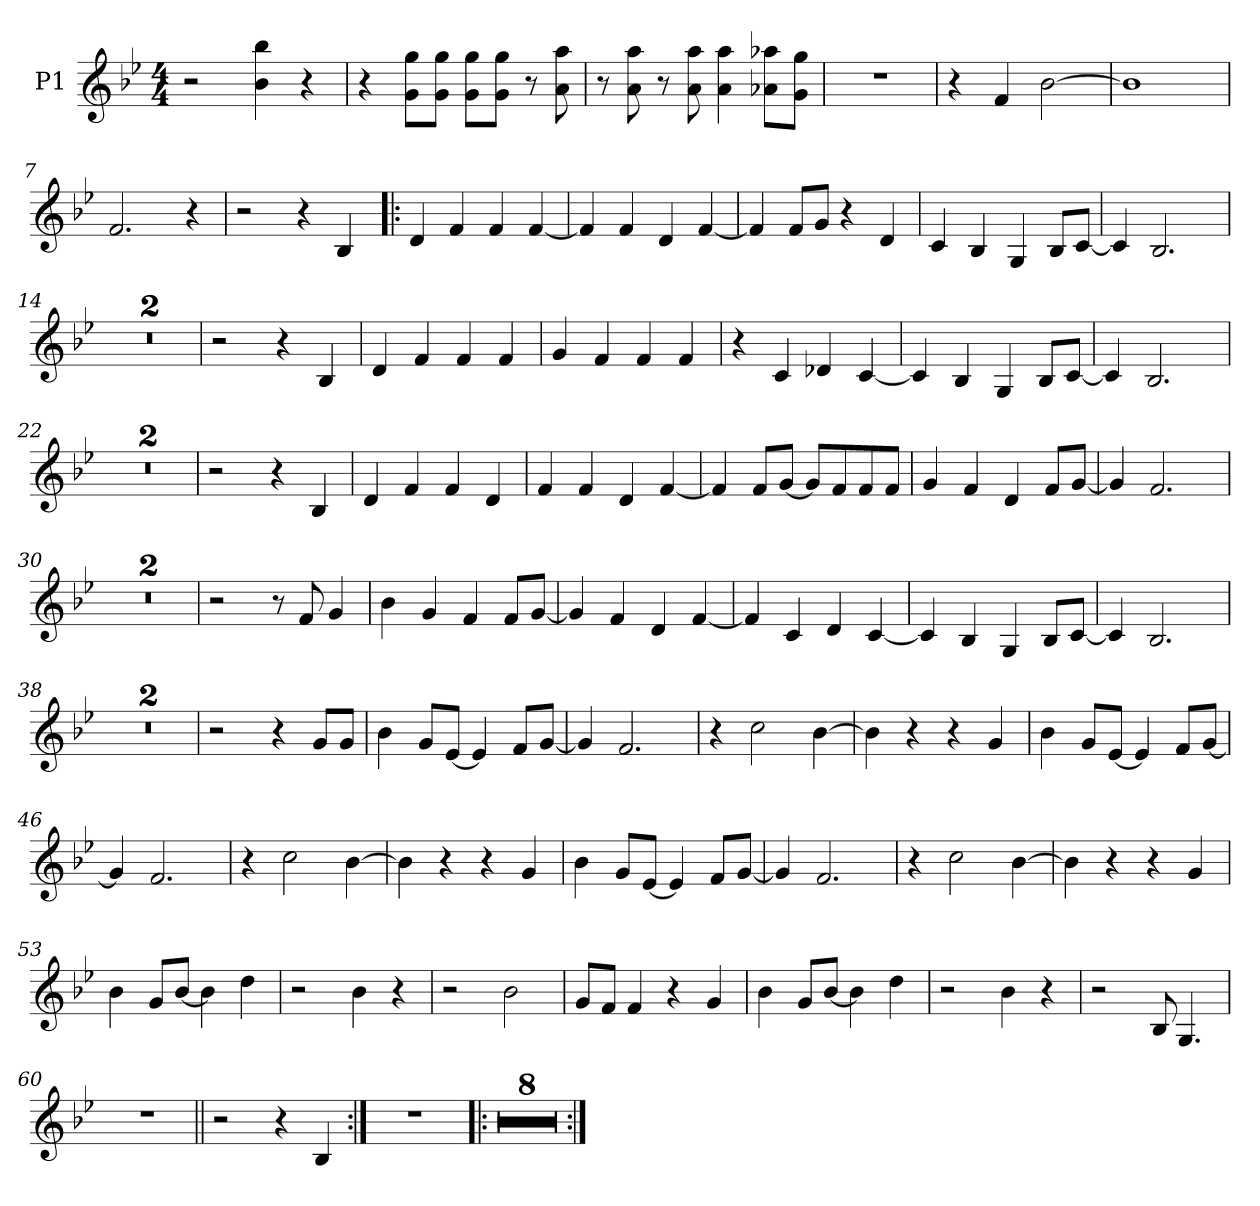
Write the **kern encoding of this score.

**kern
*part1
*staff1
*I"P1
*clefG2
*k[b-e-]
*B-:
*M4/4
*MM220
=1
2r
4b-\ 4bb-\
4r
=2
4r
8g\ 8gg\L
8g\ 8gg\J
8g\ 8gg\L
8g\ 8gg\J
8r
8a\ 8aa\
=3
8r
8a\ 8aa\
8r
8a\ 8aa\
4a\ 4aa\
8a-X\ 8aa-X\L
8g\ 8gg\J
=4
1r
=5
4r
4f/
[>2b-\
=6
1b-]
=7
2.f/
4r
!!LO:LB:g=z
=8
2r
4r
4B-/
=9!|:
4d/
4f/
4f/
[<4f/
=10
4f/]
4f/
4d/
[<4f/
=11
4f/]
8f/L
8g/J
4r
4d/
=12
4c/
4B-/
4G/
8B-/L
[<8c/J
=13
4c/]
2.B-/
=14
1r
!!LO:LB:g=z
=15
1r
=16
2r
4r
4B-/
=17
4d/
4f/
4f/
4f/
=18
4g/
4f/
4f/
4f/
=19
4r
4c/
4d-X/
[<4c/
=20
4c/]
4B-/
4G/
8B-/L
[<8c/J
=21
4c/]
2.B-/
!!LO:LB:g=z
=22
1r
=23
1r
=24
2r
4r
4B-/
=25
4d/
4f/
4f/
4d/
=26
4f/
4f/
4d/
[<4f/
=27
4f/]
8f/L
[<8g/J
8g/L]
8f/
8f/
8f/J
=28
4g/
4f/
4d/
8f/L
[<8g/J
!!LO:LB:g=z
=29
4g/]
2.f/
=30
1r
=31
1r
=32
2r
8r
8f/
4g/
=33
4b-\
4g/
4f/
8f/L
[<8g/J
=34
4g/]
4f/
4d/
[<4f/
=35
4f/]
4c/
4d/
[<4c/
!!LO:LB:g=z
=36
4c/]
4B-/
4G/
8B-/L
[<8c/J
=37
4c/]
2.B-/
=38
1r
=39
1r
=40
2r
4r
8g/L
8g/J
=41
4b-\
8g/L
[<8e-/J
4e-/]
8f/L
[<8g/J
=42
4g/]
2.f/
!!LO:LB:g=z
=43
4r
2cc\
[>4b-\
=44
4b-\]
4r
4r
4g/
=45
4b-\
8g/L
[<8e-/J
4e-/]
8f/L
[<8g/J
=46
4g/]
2.f/
=47
4r
2cc\
[>4b-\
=48
4b-\]
4r
4r
4g/
!!LO:LB:g=z
=49
4b-\
8g/L
[<8e-/J
4e-/]
8f/L
[<8g/J
=50
4g/]
2.f/
=51
4r
2cc\
[>4b-\
=52
4b-\]
4r
4r
4g/
=53
4b-\
8g/L
[<8b-/J
4b-\]
4dd\
=54
2r
4b-\
4r
=55
2r
2b-\
!!LO:LB:g=z
=56
8g/L
8f/J
4f/
4r
4g/
=57
4b-\
8g/L
[<8b-/J
4b-\]
4dd\
=58
2r
4b-\
4r
=59
2r
8B-/
4.G/
=60
1r
=61||
2r
4r
4B-/
!!LO:LB:g=z
=62:|!
1r
=63!|:
1r
=64
1r
=65
1r
=66
1r
=67
1r
=68
1r
=69
1r
=70
1r
=:|!
*-
